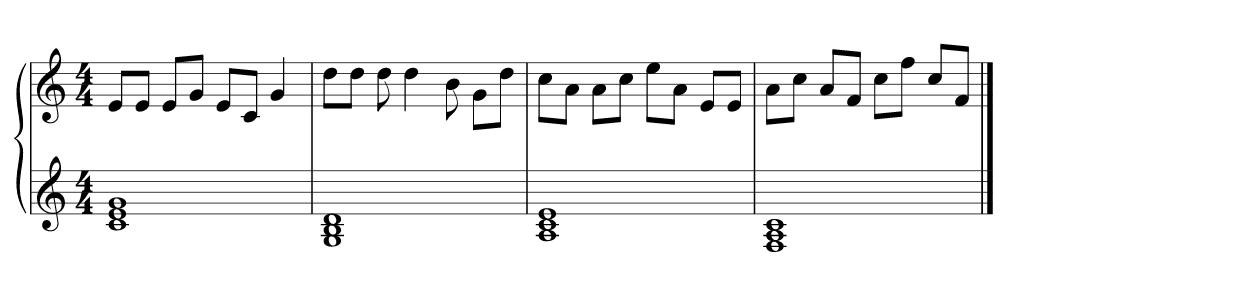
**kern	**kern
*part2	*part1
*staff2	*staff1
*clefG2	*clefG2
*M4/4	*M4/4
=1	=1
1c 1e 1g	8e/L
.	8e/J
.	8e/L
.	8g/J
.	8e/L
.	8c/J
.	4g
=2	=2
1G 1B 1d	8dd\L
.	8dd\J
.	8dd
.	4dd
.	8b
.	8g\L
.	8dd\J
=3	=3
1A 1c 1e	8cc\L
.	8a\J
.	8a\L
.	8cc\J
.	8ee\L
.	8a\J
.	8e/L
.	8e/J
=4	=4
1F 1A 1c	8a\L
.	8cc\J
.	8a/L
.	8f/J
.	8cc\L
.	8ff\J
.	8cc/L
.	8f/J
==	==
*-	*-
